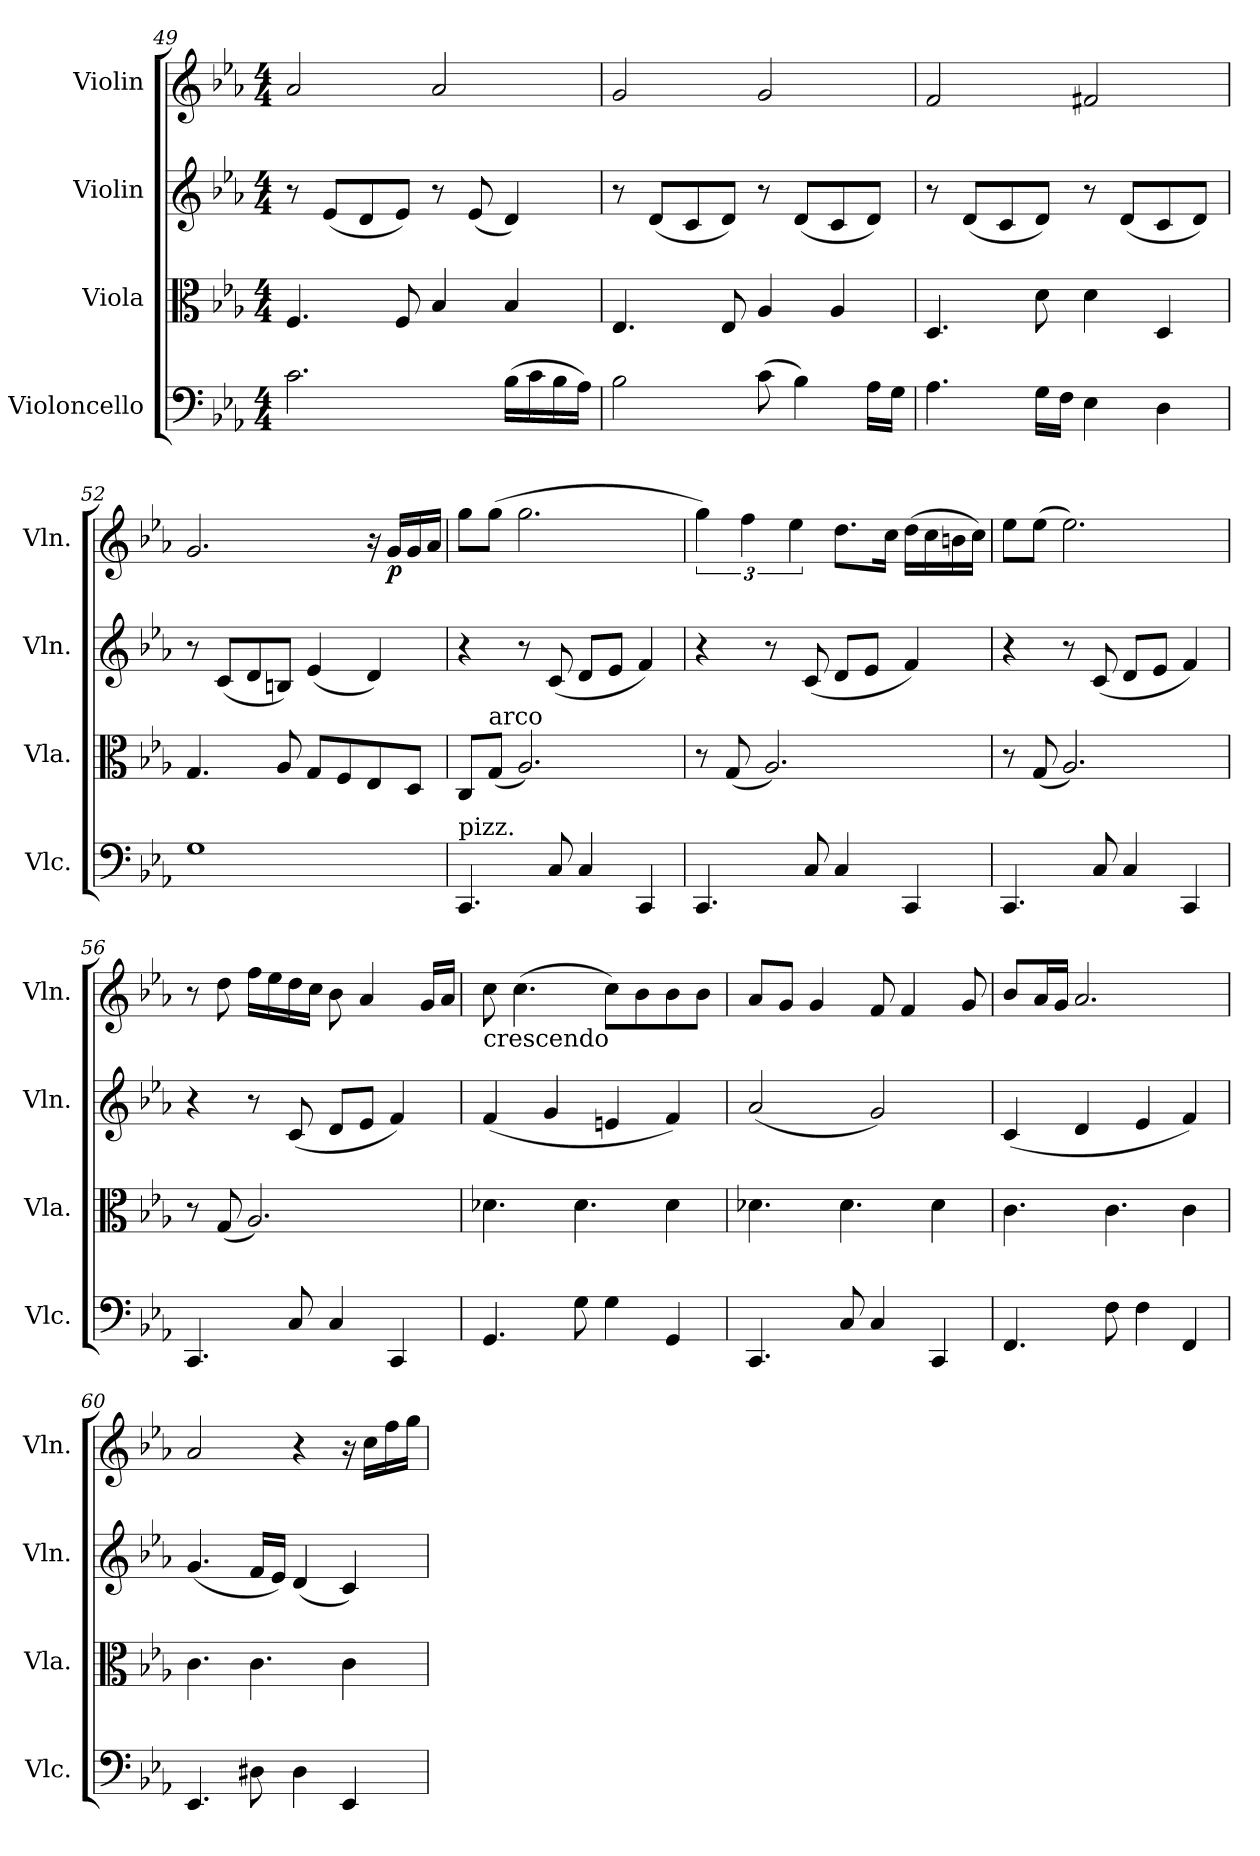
**kern	**kern	**kern	**kern	**dynam
*part4	*part3	*part2	*part1	*part1
*staff4	*staff3	*staff2	*staff1	*staff1
*I"Violoncello	*I"Viola	*I"Violin	*I"Violin	*
*I'Vlc.	*I'Vla.	*I'Vln.	*I'Vln.	*
*clefF4	*clefC3	*clefG2	*clefG2	*
*k[b-e-a-]	*k[b-e-a-]	*k[b-e-a-]	*k[b-e-a-]	*
*E-:	*E-:	*E-:	*E-:	*
*M4/4	*M4/4	*M4/4	*M4/4	*
=49	=49	=49	=49	=49
2.c\	4.F/	8r	2a-/	.
.	.	(8e-/L	.	.
.	.	8d/	.	.
.	8F/	8e-/J)	.	.
.	4B-/	8r	2a-/	.
.	.	(8e-/	.	.
(16B-\LL	4B-/	4d/)	.	.
16c\	.	.	.	.
16B-\	.	.	.	.
16A-\JJ)	.	.	.	.
=50	=50	=50	=50	=50
2B-\	4.E-/	8r	2g/	.
.	.	(8d/L	.	.
.	.	8c/	.	.
.	8E-/	8d/J)	.	.
(8c\	4A-/	8r	2g/	.
4B-\)	.	(8d/L	.	.
.	4A-/	8c/	.	.
16A-\LL	.	8d/J)	.	.
16G\JJ	.	.	.	.
=51	=51	=51	=51	=51
4.A-\	4.D/	8r	2f/	.
.	.	(8d/L	.	.
.	.	8c/	.	.
16G\LL	8d\	8d/J)	.	.
16F\JJ	.	.	.	.
4E-\	4d\	8r	2f#X/	.
.	.	(8d/L	.	.
4D\	4D/	8c/	.	.
.	.	8d/J)	.	.
=52	=52	=52	=52	=52
1G	4.G/	8r	2.g/	.
.	.	(8c/L	.	.
.	.	8d/	.	.
.	8A-/	8Bn/J)	.	.
.	8G/L	(4e-/	.	.
.	8F/	.	.	.
.	8E-/	4d/)	16r	.
!	!	!	!	!LO:DY:b
.	.	.	16g/LL	p
.	8D/J	.	16g/	.
.	.	.	16a-/JJ	.
!!LO:PB:g=z
=53	=53	=53	=53	=53
!LO:TX:a:t=pizz.	!	!	!	!
4.CC/	8C/L	4r	8gg\L	.
!	!LO:TX:a:t=arco	!	!	!
.	(8G/J	.	(8gg\J	.
.	2.A-/)	8r	2.gg\	.
8C/	.	(8c/	.	.
4C/	.	8d/L	.	.
.	.	8e-/J	.	.
4CC/	.	4f/)	.	.
=54	=54	=54	=54	=54
4.CC/	8r	4r	6gg\)	.
.	(8G/	.	.	.
.	.	.	6ff\	.
.	2.A-/)	8r	.	.
.	.	.	6ee-\	.
8C/	.	(8c/	.	.
4C/	.	8d/L	8.dd\L	.
.	.	8e-/J	.	.
.	.	.	16cc\Jk	.
4CC/	.	4f/)	(16dd\LL	.
.	.	.	16cc\	.
.	.	.	16bn\	.
.	.	.	16cc\JJ)	.
=55	=55	=55	=55	=55
4.CC/	8r	4r	8ee-\L	.
.	(8G/	.	(8ee-\J	.
.	2.A-/)	8r	2.ee-\)	.
8C/	.	(8c/	.	.
4C/	.	8d/L	.	.
.	.	8e-/J	.	.
4CC/	.	4f/)	.	.
=56	=56	=56	=56	=56
4.CC/	8r	4r	8r	.
.	(8G/	.	8dd\	.
.	2.A-/)	8r	16ff\LL	.
.	.	.	16ee-\	.
8C/	.	(8c/	16dd\	.
.	.	.	16cc\JJ	.
4C/	.	8d/L	8b-\	.
.	.	8e-/J	4a-/	.
4CC/	.	4f/)	.	.
.	.	.	16g/LL	.
.	.	.	16a-/JJ	.
=57	=57	=57	=57	=57
!	!	!	!LO:TX:b:t=crescendo	!
4.GG/	4.d-X\	(4f/	8cc\	.
.	.	.	(4.cc\	.
.	.	4g/	.	.
8G\	4.d-\	.	.	.
4G\	.	4en/	8cc\L)	.
.	.	.	8b-\	.
4GG/	4d-\	4f/)	8b-\	.
.	.	.	8b-\J	.
=58	=58	=58	=58	=58
4.CC/	4.d-X\	(2a-/	8a-/L	.
.	.	.	8g/J	.
.	.	.	4g/	.
8C/	4.d-\	.	.	.
4C/	.	2g/)	8f/	.
.	.	.	4f/	.
4CC/	4d-\	.	.	.
.	.	.	8g/	.
!!LO:LB:g=z
=59	=59	=59	=59	=59
4.FF/	4.c\	(4c/	8b-/L	.
.	.	.	16a-/L	.
.	.	.	16g/JJ	.
.	.	4d/	2.a-/	.
8F\	4.c\	.	.	.
4F\	.	4e-/	.	.
4FF/	4c\	4f/)	.	.
=60	=60	=60	=60	=60
4.EE-/	4.c\	(4.g/	2a-/	.
8D#X\	4.c\	16f/LL	.	.
.	.	16e-/JJ)	.	.
4D#\	.	(4d/	4r	.
4EE-/	4c\	4c/)	16r	.
.	.	.	16cc\LL	.
.	.	.	16ff\	.
.	.	.	16gg\JJ	.
=	=	=	=	=
*-	*-	*-	*-	*-
